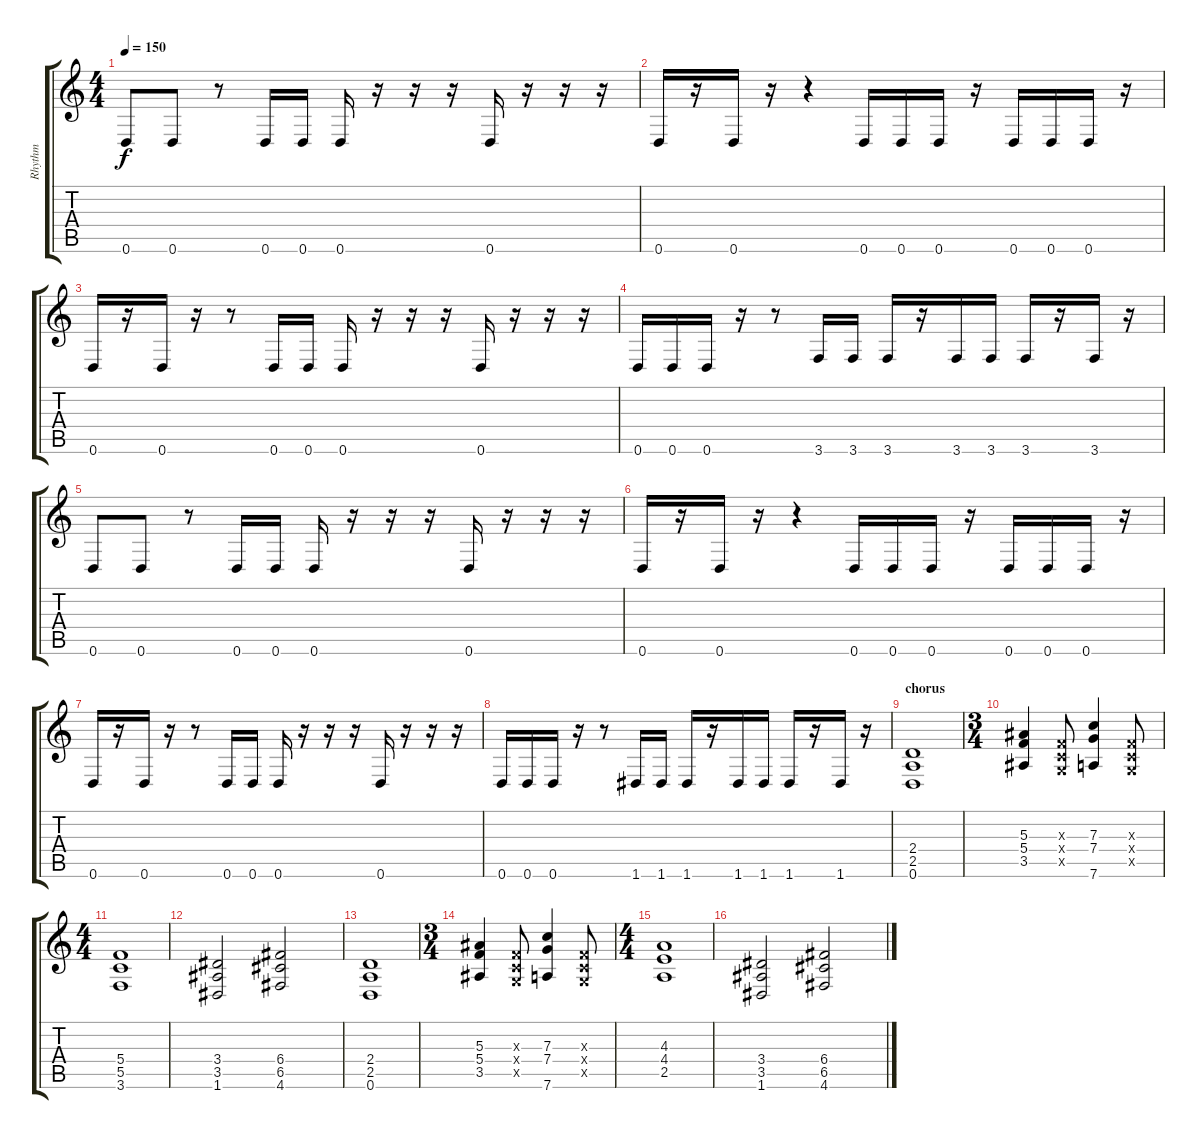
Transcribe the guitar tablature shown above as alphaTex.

\track ("Rhythm" "Rhythm") {instrument distortionguitar}
\staff {score tabs}
\tuning (D4 A3 F3 C3 G2 D2) {hide}
\ts (4 4)
\tempo 150
\clef g2
\ks c
0.6.8{dy f} 0.6.8 r.8 0.6.16 0.6.16 0.6.16 r.16 r.16 r.16 0.6.16 r.16 r.16 r.16 |
0.6.16 r.16 0.6.16 r.16 r.4 0.6.16 0.6.16 0.6.16 r.16 0.6.16 0.6.16 0.6.16 r.16 |
0.6.16 r.16 0.6.16 r.16 r.8 0.6.16 0.6.16 0.6.16 r.16 r.16 r.16 0.6.16 r.16 r.16 r.16 |
0.6.16 0.6.16 0.6.16 r.16 r.8 3.6.16 3.6.16 3.6.16 r.16 3.6.16 3.6.16 3.6.16 r.16 3.6.16 r.16 |
0.6.8 0.6.8 r.8 0.6.16 0.6.16 0.6.16 r.16 r.16 r.16 0.6.16 r.16 r.16 r.16 |
0.6.16 r.16 0.6.16 r.16 r.4 0.6.16 0.6.16 0.6.16 r.16 0.6.16 0.6.16 0.6.16 r.16 |
0.6.16 r.16 0.6.16 r.16 r.8 0.6.16 0.6.16 0.6.16 r.16 r.16 r.16 0.6.16 r.16 r.16 r.16 |
0.6.16 0.6.16 0.6.16 r.16 r.8 1.6.16 1.6.16 1.6.16 r.16 1.6.16 1.6.16 1.6.16 r.16 1.6.16 r.16 |
\section ("" "chorus")
(2.4 2.5 0.6).1 |
\ts (3 4)
(5.3 5.4 3.5).4 (0.3{x} 0.4{x} 0.5{x}).8 (7.3 7.4 7.6).4 (0.3{x} 0.4{x} 0.5{x}).8 |
\ts (4 4)
(5.4 5.5 3.6).1 |
(3.4 3.5 1.6).2 (6.4 6.5 4.6).2 |
(2.4 2.5 0.6).1 |
\ts (3 4)
(5.3 5.4 3.5).4 (0.3{x} 0.4{x} 0.5{x}).8 (7.3 7.4 7.6).4 (0.3{x} 0.4{x} 0.5{x}).8 |
\ts (4 4)
(4.3 4.4 2.5).1 |
(3.4 3.5 1.6).2 (6.4 6.5 4.6).2
